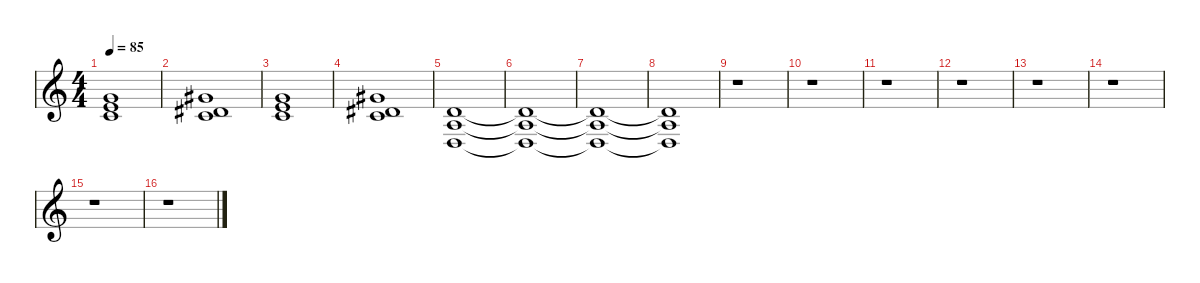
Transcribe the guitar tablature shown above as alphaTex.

\defaultSystemsLayout 4
\hideDynamics
\bracketExtendMode nobrackets
\singleTrackTrackNamePolicy hidden
\multiTrackTrackNamePolicy hidden
\firstSystemTrackNameMode fullname
\firstSystemTrackNameOrientation horizontal
\otherSystemsTrackNameOrientation horizontal
\track ("Synth 1" "vln.") {instrument stringensemble1}
\staff {score}
\tuning (E4 B3 G3 D3 A2 E2)
\ts (4 4)
\tempo 85
\clef g2
\ks c
(3.1 5.2 5.3).1{dy f beam Up} |
(4.1{acc #} 4.2{acc #} 5.3).1{beam Up} |
(3.1 5.2 5.3).1{beam Up} |
(4.1{acc #} 4.2{acc #} 5.3).1{beam Up} |
(3.2 2.3 0.4).1{beam Up} |
(3.2{t} 2.3{t} 0.4{t}).1{beam Up} |
(3.2{t} 2.3{t} 0.4{t}).1{beam Up} |
(3.2{t} 2.3{t} 0.4{t}).1{beam Up} |
r.1{beam Down} |
r.1{beam Down} |
r.1{beam Down} |
r.1{beam Down} |
r.1{beam Down} |
r.1{beam Down} |
r.1{beam Down} |
r.1{beam Down}
